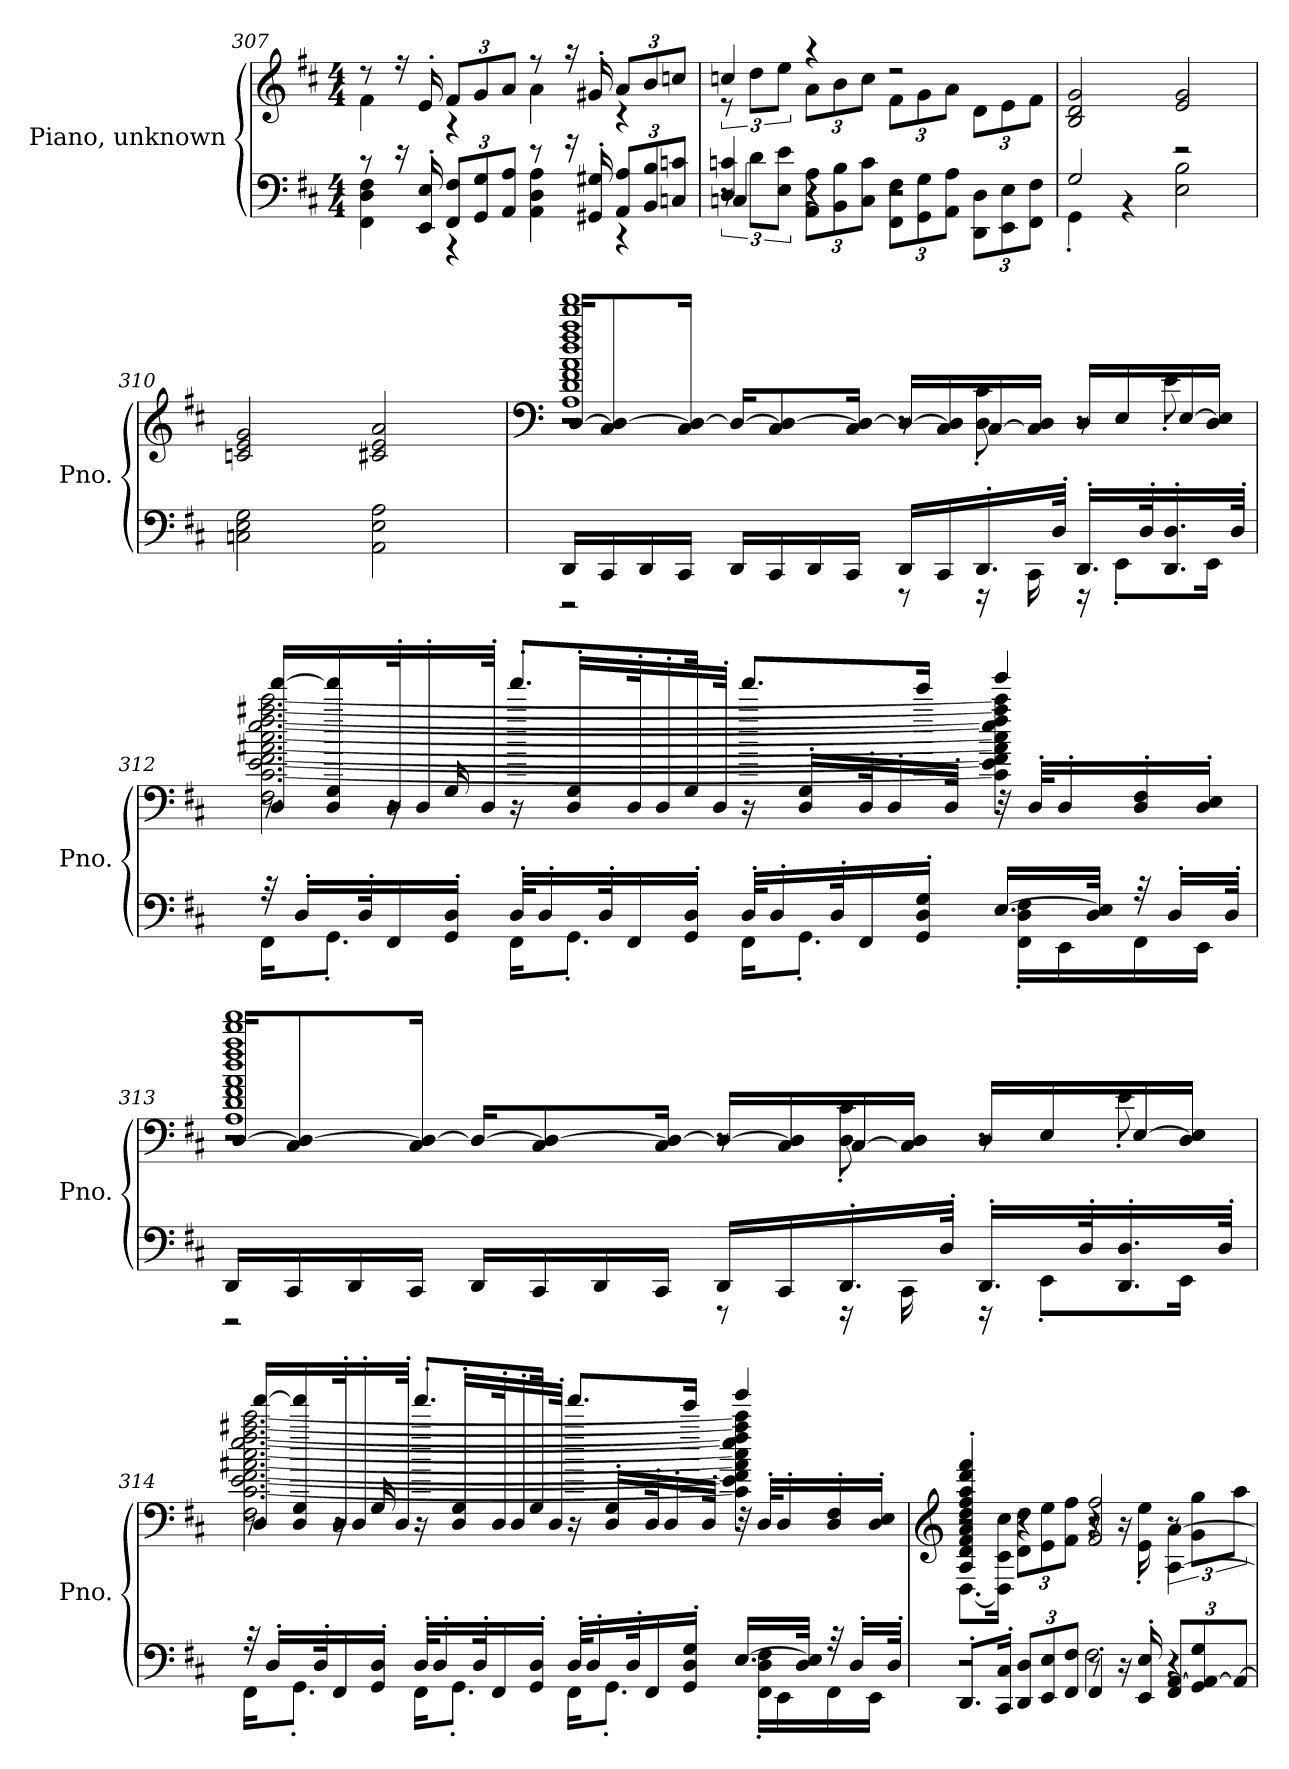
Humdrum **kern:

**kern	**kern
*part1	*part1
*staff2	*staff1
*I"Piano, unknown	*
*I'Pno.	*
!!LO:PB:g=z
*clefF4	*clefG2
*k[f#c#]	*k[f#c#]
*M4/4	*M4/4
=307	=307
*^	*^
8r	4FF#\ 4D\ 4F#\	8r	4f#\
16r	.	16r	.
16EE/' 16E/'	.	16e'/	.
*Xbrackettup	*	*Xbrackettup	*
12FF#/ 12F#/L	4r	12f#/L	4r
12GG/ 12G/	.	12g/	.
12AA/ 12A/J	.	12a/J	.
8r	4AA\ 4D\ 4A\	8r	4a\
16r	.	16r	.
16GG#X/' 16G#X/'	.	16g#X'/	.
12AA/ 12A/L	4r	12a/L	4r
12BB/ 12B/	.	12b/	.
12Cn/ 12cn/J	.	12ccn/J	.
=308	=308	=308	=308
*	*brackettup	*	*brackettup
*	*^	*	*
4D/ 4cn/	12r	4Cn/	4ccn/	12r
.	12d\L	.	.	12dd\L
.	12E\ 12e\J	.	.	12ee\J
*	*Xbrackettup	*	*	*Xbrackettup
4r	12AA\ 12A\L	4r	4r	12a\L
.	12BB\ 12B\	.	.	12b\
.	12C\ 12c\J	.	.	12cc\J
2r	12FF#\ 12F#\L	2r	2r	12f#\L
.	12GG\ 12G\	.	.	12g\
.	12AA\ 12A\J	.	.	12a\J
.	12DD\ 12D\L	.	.	12d\L
.	12EE\ 12E\	.	.	12e\
.	12FF#\ 12F#\J	.	.	12f#\J
*	*v	*v	*	*
*	*	*v	*v
=309	=309	=309
2G/	4GG'\	2B/ 2d/ 2g/
.	4r	.
2r	2E\ 2B\	2e/ 2g/
*v	*v	*
=310	=310
2Cn\ 2E\ 2G\	2cn/ 2e/ 2g/
2AA\ 2E\ 2A\	2c#X/ 2e/ 2a/
!!LO:LB:g=z
=311	=311
*	*clefF4
*^	*^
*	*	*	*^
16DD/LL	2r	1A 1d 1f# 1a 1dd 1ff# 1aa 1ddd 1fff#	2r	[16D/KL
16CC#/	.	.	.	8C#/ 8D/_
16DD/	.	.	.	.
16CC#/JJ	.	.	.	16C#/ 16D/_Jk
16DD/LL	.	.	.	16D/KL_
16CC#/	.	.	.	8C#/ 8D/_
16DD/	.	.	.	.
16CC#/JJ	.	.	.	16C#/ 16D/_Jk
16DD/LL	8r	.	8r	16D/LL_
16CC#/	.	.	.	16C#/ 16D/]
16.DD'/	16r	.	8D\' 8c#\'	[16C#/
.	16CC#\	.	.	16C#/] 16D/JJ
32D'/JJk	.	.	.	.
16.DD'/LL	16r	.	8r	16D/LL
.	8EE'\L	.	.	16E/
32D'/K	.	.	.	.
16.DD/' 16.D/'	.	.	8e'\	[16E/
.	16EE\Jk	.	.	16D/ 16E/]JJ
32D'/JJk	.	.	.	.
!!LO:LB:g=z	!!	!!
=312	=312	=312	=312	=312
32r	16FF#\KL	8r	2.F#\ [2.c#\ [2.e\ [2.f#\ [2.a#X\ [2.cc#\ [2.ee\ [2.ff#\ [2.aa#X\ [2.ccc#\	16D/ [16fff#/LL
16D'/LL	.	.	.	.
.	8.GG'\J	.	.	16D/ 16G/ 16fff#/]
32D'/K	.	.	.	.
16FF#/	.	16r	.	32D'/K
.	.	.	.	16D'/
16GG/' 16D/'JJ	.	16G/	.	.
.	.	.	.	32D'/JJk
32D'/KLL	16FF#\KL	8.fff#'/L	.	16r
16D'/	.	.	.	.
.	8.GG'\J	.	.	16D/' 16G/'LL
32D'/K	.	.	.	.
16FF#/	.	.	.	32D'/K
.	.	.	.	16D'/
16GG/' 16D/'JJ	.	16G/Jk	.	.
.	.	.	.	32D'/JJk
32D'/KLL	16FF#\KL	8.fff#/L	.	16r
16D'/	.	.	.	.
.	8.GG'\J	.	.	16D/' 16G/'LL
32D'/K	.	.	.	.
16FF#/	.	.	.	32D'/K
.	.	.	.	16D'/
16GG/' 16D/' 16G/'JJ	.	16eee/Jk	.	.
.	.	.	.	32D'/JJk
[16.E/LL	16FF#\' 16D\' 16F#\'LL	4ggg/	4c#\] 4e\] 4f#\] 4a#\] 4cc#\] 4ee\] 4ff#\] 4aa#\] 4ccc#\]	32r
.	.	.	.	32D'/KLL
.	16EE\	.	.	16D'/
32D/ 32E/]JJk	.	.	.	.
32r	16FF#\	.	.	16D/' 16F#/'
16D'/LL	.	.	.	.
.	16EE\JJ	.	.	16D/' 16E/'JJ
32D'/JJk	.	.	.	.
!!LO:LB:g=z	!!	!!
=313	=313	=313	=313	=313
16DD/LL	2r	1A 1d 1f# 1a 1dd 1ff# 1aa 1ddd 1fff#	2r	[16D/KL
16CC#/	.	.	.	8C#/ 8D/_
16DD/	.	.	.	.
16CC#/JJ	.	.	.	16C#/ 16D/_Jk
16DD/LL	.	.	.	16D/KL_
16CC#/	.	.	.	8C#/ 8D/_
16DD/	.	.	.	.
16CC#/JJ	.	.	.	16C#/ 16D/_Jk
16DD/LL	8r	.	8r	16D/LL_
16CC#/	.	.	.	16C#/ 16D/]
16.DD'/	16r	.	8D\' 8c#\'	[16C#/
.	16CC#\	.	.	16C#/] 16D/JJ
32D'/JJk	.	.	.	.
16.DD'/LL	16r	.	8r	16D/LL
.	8EE'\L	.	.	16E/
32D'/K	.	.	.	.
16.DD/' 16.D/'	.	.	8e'\	[16E/
.	16EE\Jk	.	.	16D/ 16E/]JJ
32D'/JJk	.	.	.	.
!!LO:LB:g=z	!!	!!
=314	=314	=314	=314	=314
32r	16FF#\KL	8r	2.F#\ [2.c#\ [2.e\ [2.f#\ [2.a#X\ [2.cc#\ [2.ee\ [2.ff#\ [2.aa#X\ [2.ccc#\	16D/ [16fff#/LL
16D'/LL	.	.	.	.
.	8.GG'\J	.	.	16D/ 16G/ 16fff#/]
32D'/K	.	.	.	.
16FF#/	.	16r	.	32D'/K
.	.	.	.	16D'/
16GG/' 16D/'JJ	.	16G/	.	.
.	.	.	.	32D'/JJk
32D'/KLL	16FF#\KL	8.fff#'/L	.	16r
16D'/	.	.	.	.
.	8.GG'\J	.	.	16D/' 16G/'LL
32D'/K	.	.	.	.
16FF#/	.	.	.	32D'/K
.	.	.	.	16D'/
16GG/' 16D/'JJ	.	16G/Jk	.	.
.	.	.	.	32D'/JJk
32D'/KLL	16FF#\KL	8.fff#/L	.	16r
16D'/	.	.	.	.
.	8.GG'\J	.	.	16D/' 16G/'LL
32D'/K	.	.	.	.
16FF#/	.	.	.	32D'/K
.	.	.	.	16D'/
16GG/' 16D/' 16G/'JJ	.	16eee/Jk	.	.
.	.	.	.	32D'/JJk
[16.E/LL	16FF#\' 16D\' 16F#\'LL	4ggg/	4c#\] 4e\] 4f#\] 4a#\] 4cc#\] 4ee\] 4ff#\] 4aa#\] 4ccc#\]	32r
.	.	.	.	32D'/KLL
.	16EE\	.	.	16D'/
32D/ 32E/]JJk	.	.	.	.
32r	16FF#\	.	.	16D/' 16F#/'
16D'/LL	.	.	.	.
.	16EE\JJ	.	.	16D/' 16E/'JJ
32D'/JJk	.	.	.	.
*v	*v	*	*	*
!!LO:LB:g=z	!!	!!
=315	=315	=315	=315
*	*clefG2	*	*
*^	*	*	*
*	*^	*	*	*
2r	2r	8.DD'/L	4A/' 4d/' 4f#/' 4a/' 4dd/' 4ff#/' 4aa/' 4ddd/' 4fff#/'	[8.D\L	2r
.	.	16CC#/' 16C#/'Jk	.	16D\] 16c#\ 16cc#\Jk	.
.	.	12DD/ 12D/L	4r	12d\ 12dd\L	.
.	.	12EE/ 12E/	.	12e\ 12ee\	.
.	.	12FF#/ 12F#/J	.	12f#\ 12ff#\J	.
4FF#'/	2F#\	8r	2f#/ 2ff#/	8r	4r
.	.	16r	.	16r	.
.	.	16EE/' 16E/'	.	16e\' 16ee\'	.
*	*	*	*	*brackettup	*
4r	.	12FF#/ [12AA/L	.	12r	[4A\ [4a\
.	.	12GG/ 12AA/_ 12G/	.	12g\ 12gg\L	.
.	.	12AA/J_	.	12aa\J	.
*v	*v	*v	*	*	*
*	*v	*v	*v
=	=
*-	*-
